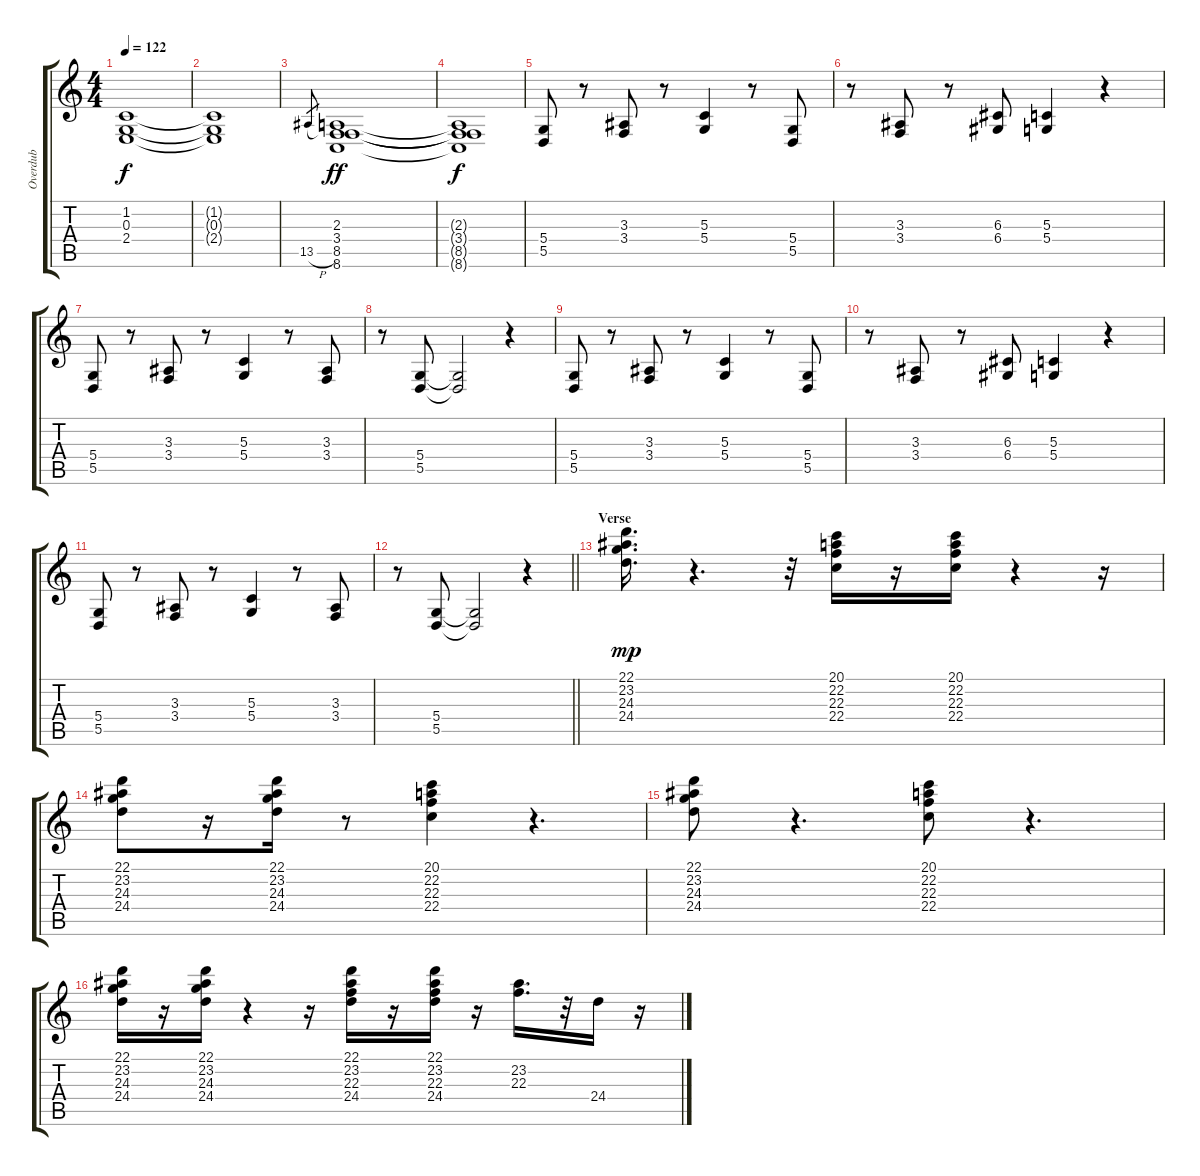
\track ("Overdub" "Overdub") {instrument drawbarorgan}
\staff {score tabs}
\tuning (E4 B3 G3 D3 A2 E2) {hide}
\ts (4 4)
\tempo 122
\clef g2
\ks c
(1.2 0.3 2.4).1{dy f} |
(1.2{t} 0.3{t} 2.4{t}).1 |
13.5{h}.8{gr} (2.3 3.4 8.5 8.6).1{dy ff} |
(2.3{t} 3.4{t} 8.5{t} 8.6{t}).1{dy f} |
(5.4 5.5).8 r.8 (3.3 3.4).8 r.8 (5.3 5.4).4 r.8 (5.4 5.5).8 |
r.8 (3.3 3.4).8 r.8 (6.3 6.4).8 (5.3 5.4).4 r.4 |
(5.4 5.5).8 r.8 (3.3 3.4).8 r.8 (5.3 5.4).4 r.8 (3.3 3.4).8 |
r.8 (5.4 5.5).8 (5.4{t} 5.5{t}).2 r.4 |
(5.4 5.5).8 r.8 (3.3 3.4).8 r.8 (5.3 5.4).4 r.8 (5.4 5.5).8 |
r.8 (3.3 3.4).8 r.8 (6.3 6.4).8 (5.3 5.4).4 r.4 |
(5.4 5.5).8 r.8 (3.3 3.4).8 r.8 (5.3 5.4).4 r.8 (3.3 3.4).8 |
\barLineRight lightlight
r.8 (5.4 5.5).8 (5.4{t} 5.5{t}).2 r.4 |
\section ("" "Verse")
(22.1 23.2 24.3 24.4).16{d dy mp volume 10} r.4{d} r.32 (20.1 22.2 22.3 22.4).16 r.16 (20.1 22.2 22.3 22.4).16 r.4 r.16 |
(22.1 23.2 24.3 24.4).8 r.16 (22.1 23.2 24.3 24.4).16 r.8 (20.1 22.2 22.3 22.4).4 r.4{d} |
(22.1 23.2 24.3 24.4).8 r.4{d} (20.1 22.2 22.3 22.4).8 r.4{d} |
(22.1 23.2 24.3 24.4).16 r.16 (22.1 23.2 24.3 24.4).16 r.4 r.16 (22.1 23.2 22.3 24.4).16 r.16 (22.1 23.2 22.3 24.4).16 r.16 (23.2 22.3).16{d} r.32 24.4.16 r.16
